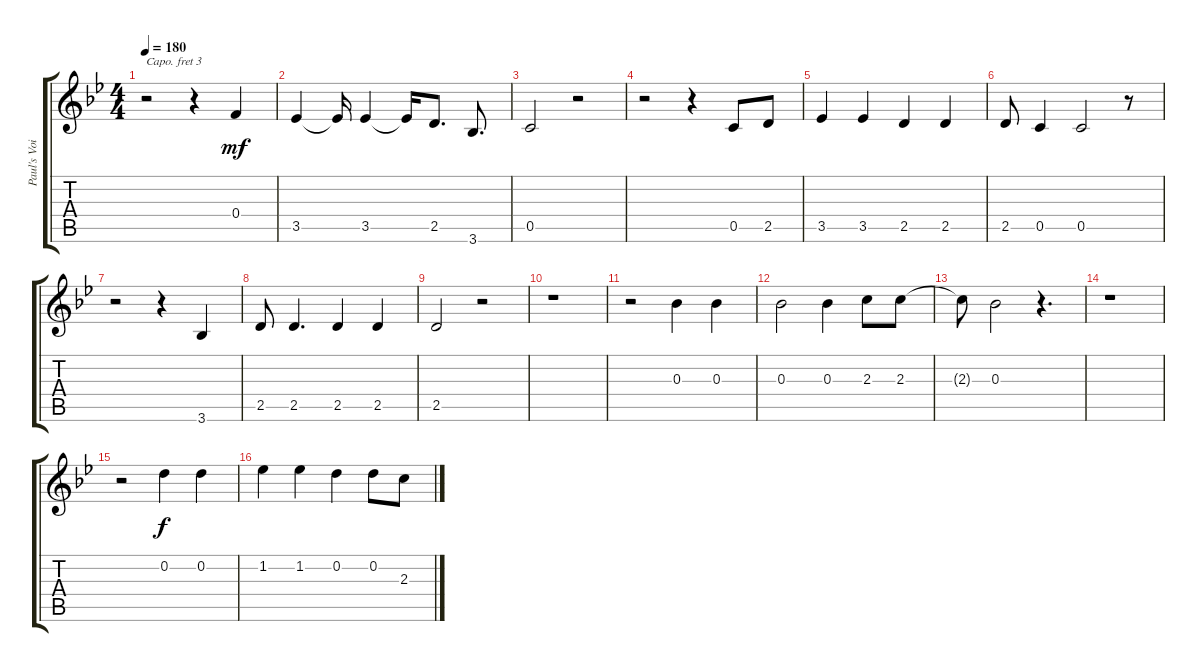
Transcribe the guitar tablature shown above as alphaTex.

\track ("Paul's Voice" "Paul's Voi") {instrument electricguitarclean}
\staff {score tabs}
\capo 3
\tuning (E4 B3 G3 D3 A2 E2) {hide}
\ts (4 4)
\tempo 180
\clef g2
\ks bb
r.2{dy mf} r.4 0.4.4 |
3.5.4 3.5{t}.16 3.5.4 3.5{t}.16 2.5.8{d} 3.6.8{d} |
0.5.2 r.2 |
r.2 r.4 0.5.8 2.5.8 |
3.5.4 3.5.4 2.5.4 2.5.4 |
2.5.8 0.5.4 0.5.2 r.8 |
r.2 r.4 3.6.4 |
2.5.8 2.5.4{d} 2.5.4 2.5.4 |
2.5.2 r.2 |
r.1 |
r.2 0.3.4 0.3.4 |
0.3.2 0.3.4 2.3.8 2.3.8 |
2.3{t}.8 0.3.2 r.4{d} |
r.1 |
r.2 0.2.4{dy f} 0.2.4 |
1.2.4 1.2.4 0.2.4 0.2.8 2.3.8
